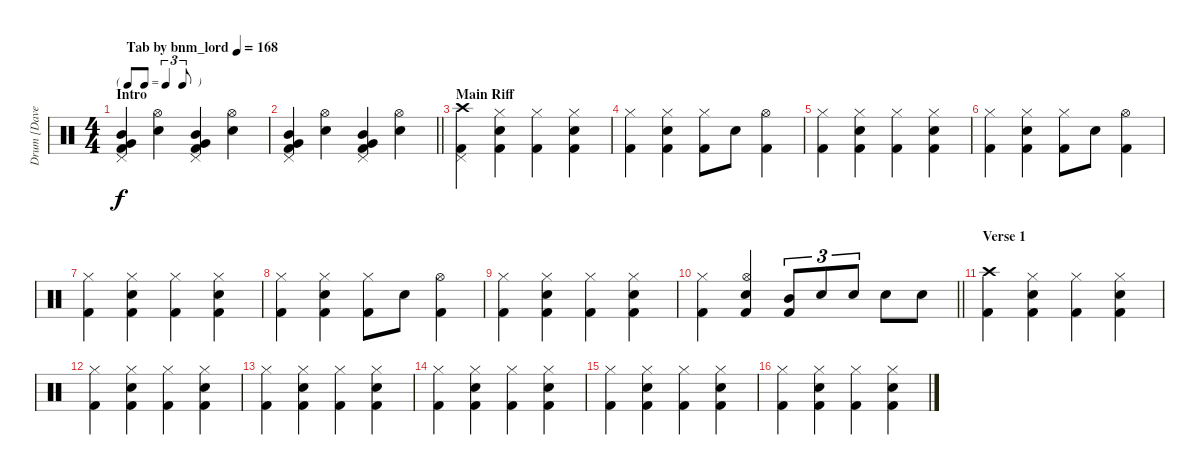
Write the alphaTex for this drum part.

\track ("Drum [Dave Grohl]" "Drum [Dave") {instrument percussion bank 255}
\staff {score}
\articulation defaults
\ts (4 4)
\tf triplet8th
\section ("" "Intro")
\tempo (168 "Tab by bnm_lord")
\clef neutral
\ks c
("Pedal Hi-Hat (hit)" "Mid Tom (hit)" "Very Low Tom (hit)" "Kick (hit) 2").4{dy f} ("Hi-Hat (open)" "Snare (hit) 2").4 ("Pedal Hi-Hat (hit)" "Mid Tom (hit)" "Very Low Tom (hit)" "Kick (hit) 2").4 ("Hi-Hat (open)" "Snare (hit) 2").4 |
\barLineRight lightlight
("Pedal Hi-Hat (hit)" "Mid Tom (hit)" "Very Low Tom (hit)" "Kick (hit) 2").4 ("Hi-Hat (open)" "Snare (hit) 2").4 ("Pedal Hi-Hat (hit)" "Mid Tom (hit)" "Very Low Tom (hit)" "Kick (hit) 2").4 ("Hi-Hat (open)" "Snare (hit) 2").4 |
\section ("" "Main Riff")
("Pedal Hi-Hat (hit)" "Crash high (hit)" "Kick (hit) 2").4 ("Hi-Hat (closed)" "Snare (hit) 2" "Kick (hit) 2").4 ("Hi-Hat (closed)" "Kick (hit) 2").4 ("Hi-Hat (closed)" "Snare (hit) 2" "Kick (hit) 2").4 |
("Hi-Hat (closed)" "Kick (hit) 2").4 ("Hi-Hat (closed)" "Snare (hit) 2" "Kick (hit) 2").4 ("Hi-Hat (closed)" "Kick (hit) 2").8 "Snare (hit) 2".8 ("Hi-Hat (open)" "Kick (hit) 2").4 |
("Hi-Hat (closed)" "Kick (hit) 2").4 ("Hi-Hat (closed)" "Snare (hit) 2" "Kick (hit) 2").4 ("Hi-Hat (closed)" "Kick (hit) 2").4 ("Hi-Hat (closed)" "Snare (hit) 2" "Kick (hit) 2").4 |
("Hi-Hat (closed)" "Kick (hit) 2").4 ("Hi-Hat (closed)" "Snare (hit) 2" "Kick (hit) 2").4 ("Hi-Hat (closed)" "Kick (hit) 2").8 "Snare (hit) 2".8 ("Hi-Hat (open)" "Kick (hit) 2").4 |
("Hi-Hat (closed)" "Kick (hit) 2").4 ("Hi-Hat (closed)" "Snare (hit) 2" "Kick (hit) 2").4 ("Hi-Hat (closed)" "Kick (hit) 2").4 ("Hi-Hat (closed)" "Snare (hit) 2" "Kick (hit) 2").4 |
("Hi-Hat (closed)" "Kick (hit) 2").4 ("Hi-Hat (closed)" "Snare (hit) 2" "Kick (hit) 2").4 ("Hi-Hat (closed)" "Kick (hit) 2").8 "Snare (hit) 2".8 ("Hi-Hat (open)" "Kick (hit) 2").4 |
("Hi-Hat (closed)" "Kick (hit) 2").4 ("Hi-Hat (closed)" "Snare (hit) 2" "Kick (hit) 2").4 ("Hi-Hat (closed)" "Kick (hit) 2").4 ("Hi-Hat (closed)" "Snare (hit) 2" "Kick (hit) 2").4 |
\barLineRight lightlight
("Hi-Hat (closed)" "Kick (hit) 2").4 ("Hi-Hat (open)" "Snare (hit) 2" "Kick (hit) 2").4 ("Mid Tom (hit)" "Kick (hit) 2").8{tu (3 2)} "Snare (hit) 2".8{tu (3 2)} "Snare (hit) 2".8{tu (3 2)} "Snare (hit) 2".8 "Snare (hit) 2".8 |
\section ("" "Verse 1")
("Crash high (hit)" "Kick (hit) 2").4 ("Hi-Hat (closed)" "Snare (hit) 2" "Kick (hit) 2").4 ("Hi-Hat (closed)" "Kick (hit) 2").4 ("Hi-Hat (closed)" "Snare (hit) 2" "Kick (hit) 2").4 |
("Hi-Hat (closed)" "Kick (hit) 2").4 ("Hi-Hat (closed)" "Snare (hit) 2" "Kick (hit) 2").4 ("Hi-Hat (closed)" "Kick (hit) 2").4 ("Hi-Hat (closed)" "Snare (hit) 2" "Kick (hit) 2").4 |
("Hi-Hat (closed)" "Kick (hit) 2").4 ("Hi-Hat (closed)" "Snare (hit) 2" "Kick (hit) 2").4 ("Hi-Hat (closed)" "Kick (hit) 2").4 ("Hi-Hat (closed)" "Snare (hit) 2" "Kick (hit) 2").4 |
("Hi-Hat (closed)" "Kick (hit) 2").4 ("Hi-Hat (closed)" "Snare (hit) 2" "Kick (hit) 2").4 ("Hi-Hat (closed)" "Kick (hit) 2").4 ("Hi-Hat (closed)" "Snare (hit) 2" "Kick (hit) 2").4 |
("Hi-Hat (closed)" "Kick (hit) 2").4 ("Hi-Hat (closed)" "Snare (hit) 2" "Kick (hit) 2").4 ("Hi-Hat (closed)" "Kick (hit) 2").4 ("Hi-Hat (closed)" "Snare (hit) 2" "Kick (hit) 2").4 |
("Hi-Hat (closed)" "Kick (hit) 2").4 ("Hi-Hat (closed)" "Snare (hit) 2" "Kick (hit) 2").4 ("Hi-Hat (closed)" "Kick (hit) 2").4 ("Hi-Hat (closed)" "Snare (hit) 2" "Kick (hit) 2").4
